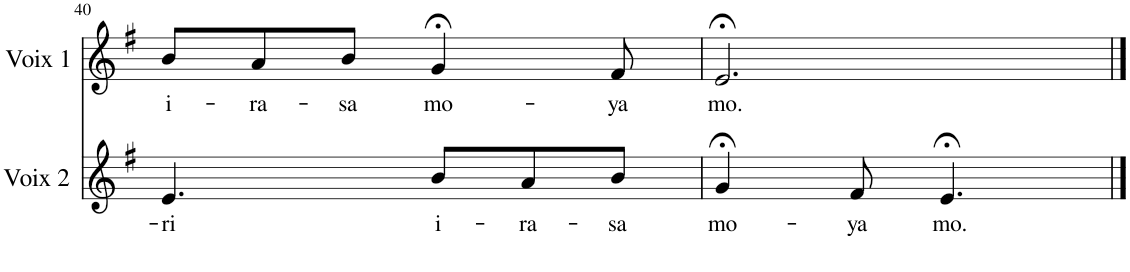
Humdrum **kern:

**kern	**text	**kern	**text
*part2	*part2	*part1	*part1
*staff2	*staff2	*staff1	*staff1
*I"Voix 2	*	*I"Voix 1	*
*I'Voix 2	*	*I'Voix 1	*
!!LO:PB:g=z
*clefG2	*	*clefG2	*
*k[f#]	*	*k[f#]	*
*M6/8	*	*M6/8	*
=40	=40	=40	=40
!	!LO:LY:b	!	!LO:LY:b
4.e/	-ri	8b/L	i-
!	!	!	!LO:LY:b
.	.	8a/	-ra-
!	!	!	!LO:LY:b
.	.	8b/J	-sa
!	!LO:LY:b	!	!LO:LY:b
8b/L	i-	4g;</	mo-
!	!LO:LY:b	!	!
8a/	-ra-	.	.
!	!LO:LY:b	!	!LO:LY:b
8b/J	-sa	8f#/	-ya
=41	=41	=41	=41
!	!LO:LY:b	!	!LO:LY:b
4g;</	mo-	2.e;</	mo.
!	!LO:LY:b	!	!
8f#/	-ya	.	.
!	!LO:LY:b	!	!
4.e;</	mo.	.	.
==	==	==	==
*-	*-	*-	*-
